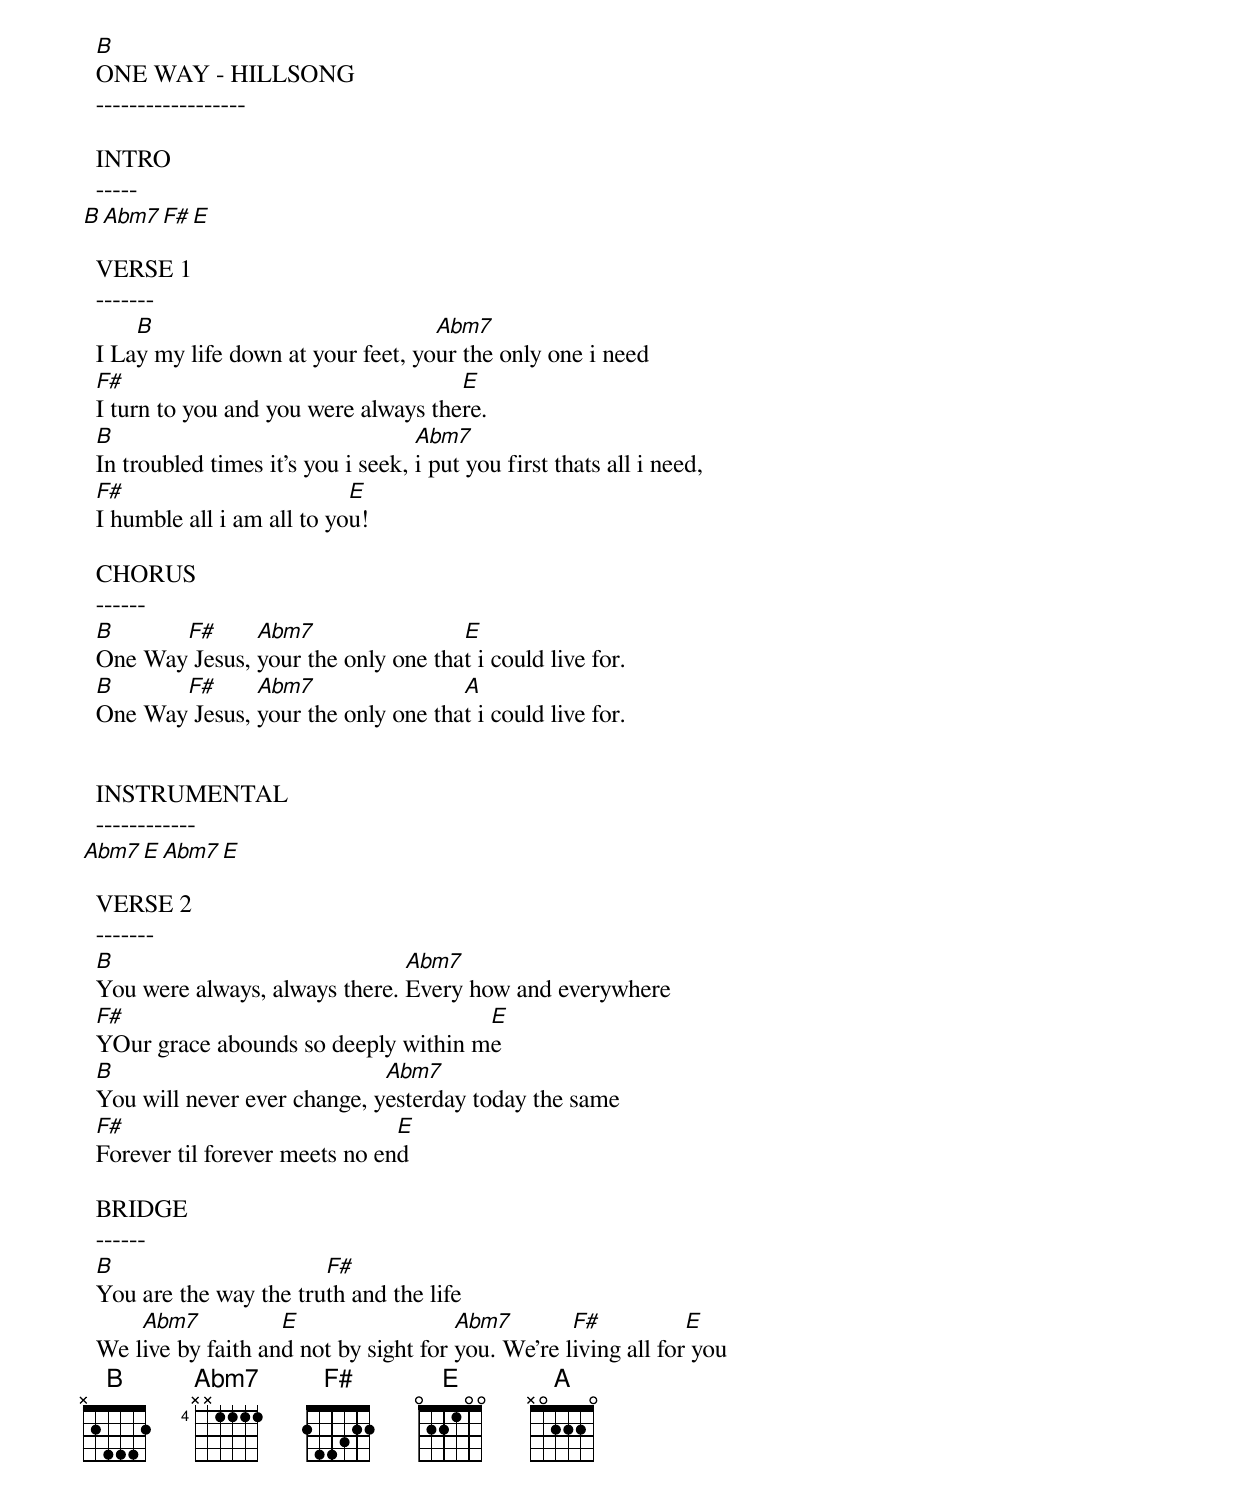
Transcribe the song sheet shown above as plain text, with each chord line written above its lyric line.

  B
  ONE WAY - HILLSONG
  ------------------

  INTRO
  -----
  B  Abm7  F#  E

  VERSE 1
  -------
      B                              Abm7
  I Lay my life down at your feet, your the only one i need
  F#                                   E
  I turn to you and you were always there.
  B                                  Abm7
  In troubled times it's you i seek, i put you first thats all i need,
  F#                         E
  I humble all i am all to you!

  CHORUS
  ------
  B      F#      Abm7                 E
  One Way Jesus, your the only one that i could live for.
  B      F#      Abm7                 A
  One Way Jesus, your the only one that i could live for.


  INSTRUMENTAL
  ------------
  Abm7   E   Abm7   E

  VERSE 2
  -------
  B                              Abm7
  You were always, always there. Every how and everywhere
  F#                                   E
  YOur grace abounds so deeply within me
  B                            Abm7
  You will never ever change, yesterday today the same
  F#                             E
  Forever til forever meets no end

  BRIDGE
  ------
  B                      F#
  You are the way the truth and the life
      Abm7           E                  Abm7        F#           E
  We live by faith and not by sight for you. We're living all for you
